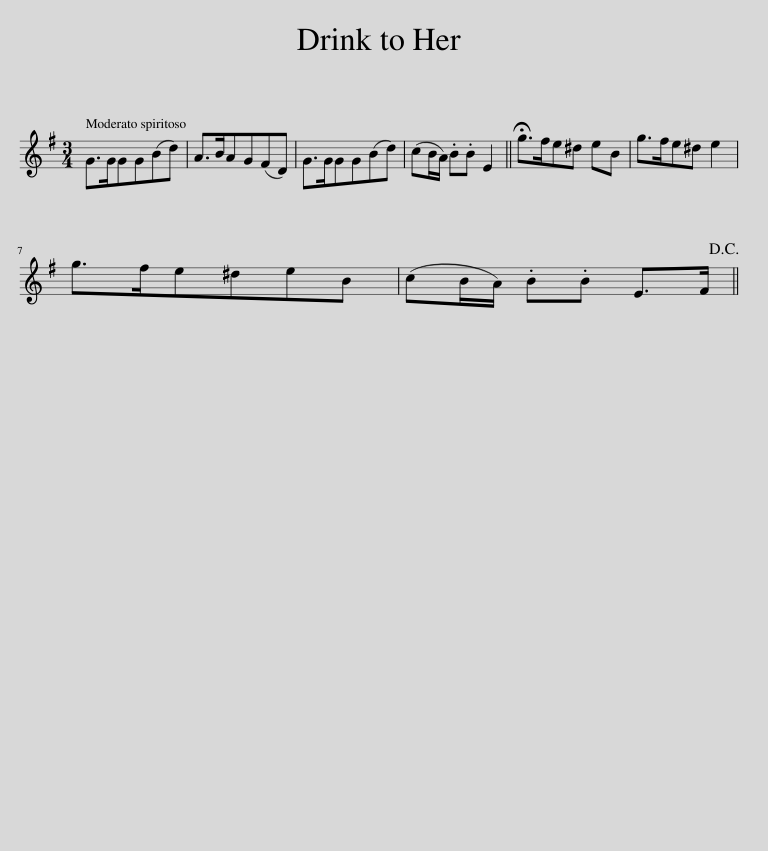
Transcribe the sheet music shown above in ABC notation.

X:1
L:1/8
M:3/4
I:linebreak $
K:G
V:1 treble
V:1
 G>GGG(Bd) | A>BAG(FD) | G>GGG(Bd) | (cB/A/) .B.B E2 || !fermata!g>fe^d eB | %5
 g>fe^d e2 |$ g>fe^deB | (cB/A/) .B.B E>F!D.C.! || %8
